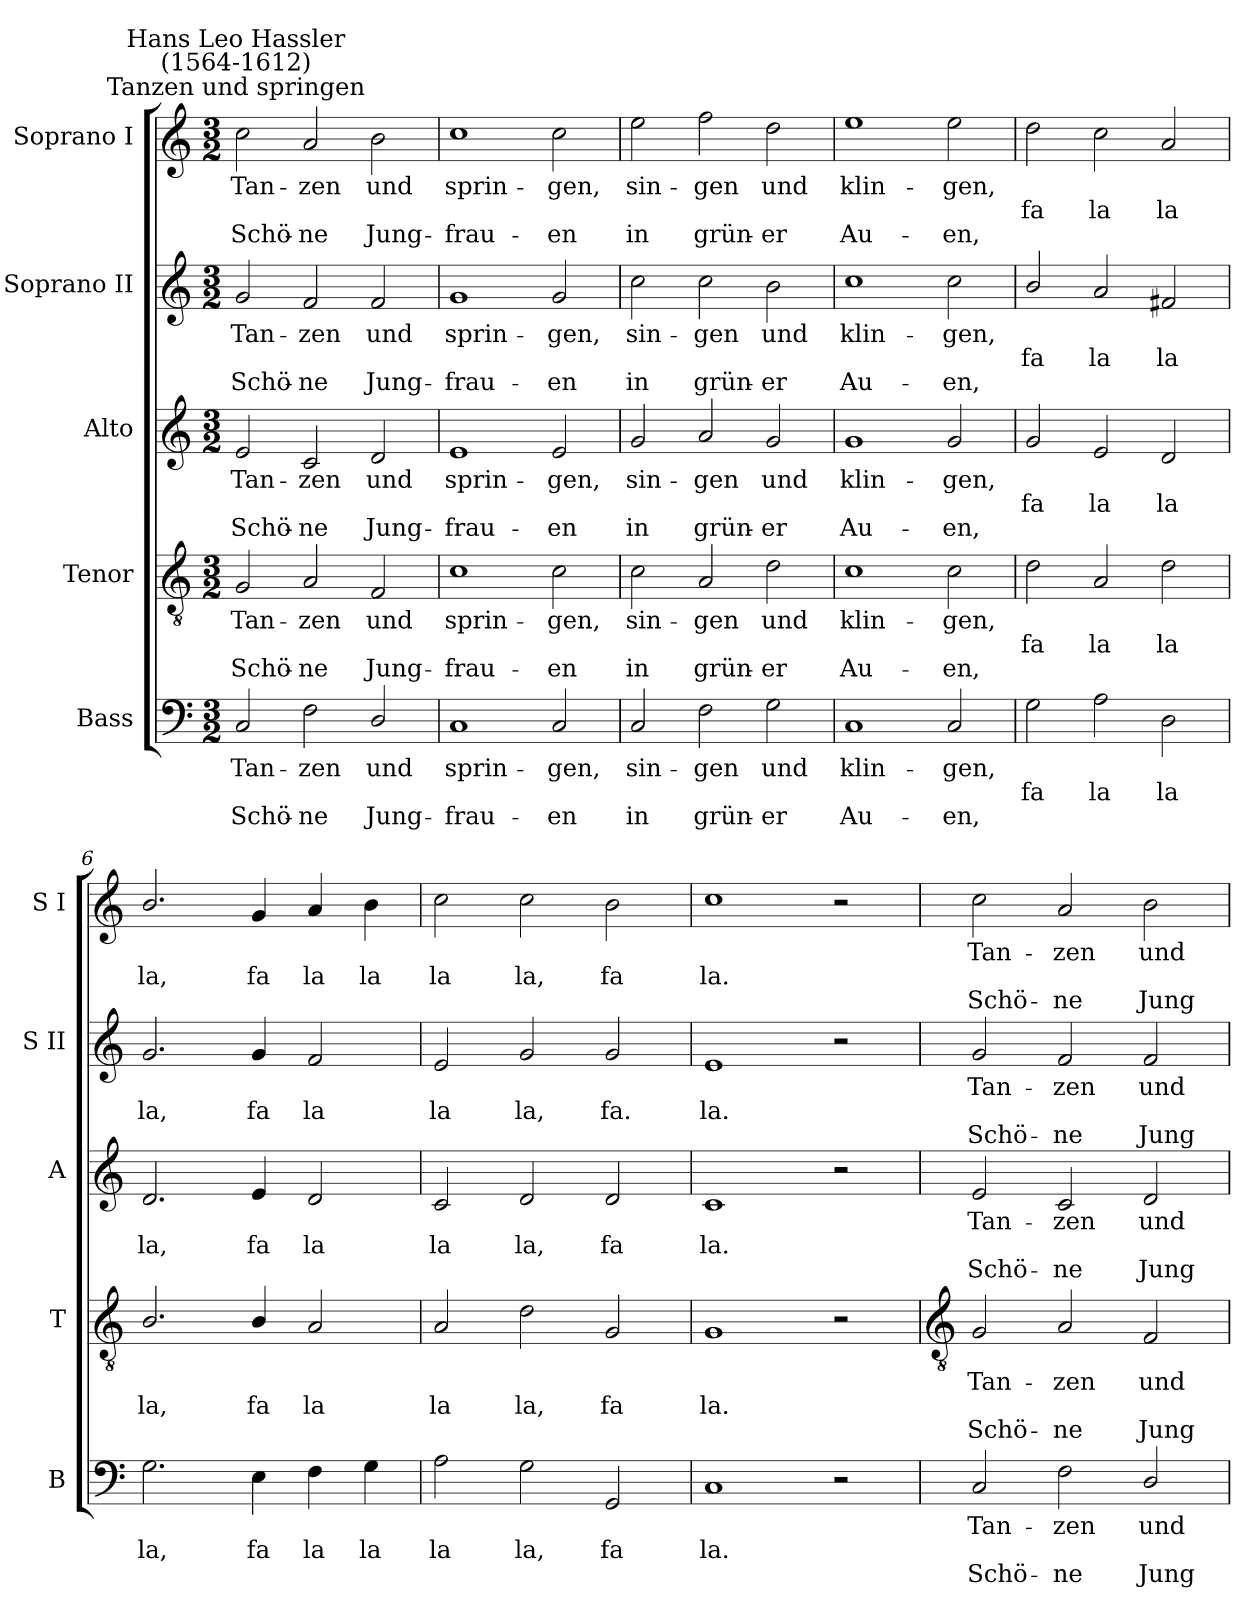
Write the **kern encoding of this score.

**kern	**text	**text	**text	**kern	**text	**text	**text	**kern	**text	**text	**text	**kern	**text	**text	**text	**kern	**text	**text	**text
*part5	*part5	*part5	*part5	*part4	*part4	*part4	*part4	*part3	*part3	*part3	*part3	*part2	*part2	*part2	*part2	*part1	*part1	*part1	*part1
*staff5	*staff5	*staff5	*staff5	*staff4	*staff4	*staff4	*staff4	*staff3	*staff3	*staff3	*staff3	*staff2	*staff2	*staff2	*staff2	*staff1	*staff1	*staff1	*staff1
*I"Bass	*	*	*	*I"Tenor	*	*	*	*I"Alto	*	*	*	*I"Soprano II	*	*	*	*I"Soprano I	*	*	*
*I'B	*	*	*	*I'T	*	*	*	*I'A	*	*	*	*I'S II	*	*	*	*I'S I	*	*	*
*clefF4	*	*	*	*clefGv2	*	*	*	*clefG2	*	*	*	*clefG2	*	*	*	*clefG2	*	*	*
*k[]	*	*	*	*k[]	*	*	*	*k[]	*	*	*	*k[]	*	*	*	*k[]	*	*	*
*C:	*	*	*	*C:	*	*	*	*C:	*	*	*	*C:	*	*	*	*C:	*	*	*
*M3/2	*	*	*	*M3/2	*	*	*	*M3/2	*	*	*	*M3/2	*	*	*	*M3/2	*	*	*
=1	=1	=1	=1	=1	=1	=1	=1	=1	=1	=1	=1	=1	=1	=1	=1	=1	=1	=1	=1
!	!	!	!	!	!	!	!	!	!	!	!	!	!	!	!	!LO:TX:a:cj:t=Tanzen und springen	!	!	!
!	!	!	!	!	!	!	!	!	!	!	!	!	!	!	!	!LO:TX:a:cj:t=Hans Leo Hassler\n(1564-1612)	!	!	!
!	!LO:LY:b	!	!LO:LY:b	!	!LO:LY:b	!	!LO:LY:b	!	!LO:LY:b	!	!LO:LY:b	!	!LO:LY:b	!	!LO:LY:b	!	!LO:LY:b	!	!LO:LY:b
2C	Tan-	.	-Schö-	2G	Tan-	.	-Schö-	2e	Tan-	.	-Schö-	2g	Tan-	.	-Schö-	2cc	Tan-	.	-Schö-
!	!LO:LY:b	!	!LO:LY:b	!	!LO:LY:b	!	!LO:LY:b	!	!LO:LY:b	!	!LO:LY:b	!	!LO:LY:b	!	!LO:LY:b	!	!LO:LY:b	!	!LO:LY:b
2F	-zen	.	ne	2A	-zen	.	ne	2c	-zen	.	ne	2f	-zen	.	ne	2a	-zen	.	ne
!	!LO:LY:b	!	!LO:LY:b	!	!LO:LY:b	!	!LO:LY:b	!	!LO:LY:b	!	!LO:LY:b	!	!LO:LY:b	!	!LO:LY:b	!	!LO:LY:b	!	!LO:LY:b
2D/	und	.	Jung-	2F	und	.	Jung-	2d	und	.	Jung-	2f	und	.	Jung-	2b	und	.	Jung-
=2	=2	=2	=2	=2	=2	=2	=2	=2	=2	=2	=2	=2	=2	=2	=2	=2	=2	=2	=2
!	!LO:LY:b	!	!LO:LY:b	!	!LO:LY:b	!	!LO:LY:b	!	!LO:LY:b	!	!LO:LY:b	!	!LO:LY:b	!	!LO:LY:b	!	!LO:LY:b	!	!LO:LY:b
1C	-sprin-	.	-frau-	1c	-sprin-	.	-frau-	1e	-sprin-	.	-frau-	1g	-sprin-	.	-frau-	1cc	-sprin-	.	-frau-
!	!LO:LY:b	!	!LO:LY:b	!	!LO:LY:b	!	!LO:LY:b	!	!LO:LY:b	!	!LO:LY:b	!	!LO:LY:b	!	!LO:LY:b	!	!LO:LY:b	!	!LO:LY:b
2C	-gen,	.	en	2c	-gen,	.	en	2e	-gen,	.	en	2g	-gen,	.	en	2cc	-gen,	.	en
=3	=3	=3	=3	=3	=3	=3	=3	=3	=3	=3	=3	=3	=3	=3	=3	=3	=3	=3	=3
!	!LO:LY:b	!	!LO:LY:b	!	!LO:LY:b	!	!LO:LY:b	!	!LO:LY:b	!	!LO:LY:b	!	!LO:LY:b	!	!LO:LY:b	!	!LO:LY:b	!	!LO:LY:b
2C	sin-	.	-in	2c	sin-	.	-in	2g	sin-	.	-in	2cc	sin-	.	-in	2ee	sin-	.	-in
!	!LO:LY:b	!	!LO:LY:b	!	!LO:LY:b	!	!LO:LY:b	!	!LO:LY:b	!	!LO:LY:b	!	!LO:LY:b	!	!LO:LY:b	!	!LO:LY:b	!	!LO:LY:b
2F	gen	.	grün-	2A	gen	.	grün-	2a	gen	.	grün-	2cc	gen	.	grün-	2ff	gen	.	grün-
!	!LO:LY:b	!	!LO:LY:b	!	!LO:LY:b	!	!LO:LY:b	!	!LO:LY:b	!	!LO:LY:b	!	!LO:LY:b	!	!LO:LY:b	!	!LO:LY:b	!	!LO:LY:b
2G	-und	.	er	2d	-und	.	er	2g	-und	.	er	2b	-und	.	er	2dd	-und	.	er
=4	=4	=4	=4	=4	=4	=4	=4	=4	=4	=4	=4	=4	=4	=4	=4	=4	=4	=4	=4
!	!LO:LY:b	!	!LO:LY:b	!	!LO:LY:b	!	!LO:LY:b	!	!LO:LY:b	!	!LO:LY:b	!	!LO:LY:b	!	!LO:LY:b	!	!LO:LY:b	!	!LO:LY:b
1C	klin-	.	-Au-	1c	klin-	.	-Au-	1g	klin-	.	-Au-	1cc	klin-	.	-Au-	1ee	klin-	.	-Au-
!	!LO:LY:b	!	!LO:LY:b	!	!LO:LY:b	!	!LO:LY:b	!	!LO:LY:b	!	!LO:LY:b	!	!LO:LY:b	!	!LO:LY:b	!	!LO:LY:b	!	!LO:LY:b
2C	-gen,	.	en,	2c	-gen,	.	en,	2g	-gen,	.	en,	2cc	-gen,	.	en,	2ee	-gen,	.	en,
=5	=5	=5	=5	=5	=5	=5	=5	=5	=5	=5	=5	=5	=5	=5	=5	=5	=5	=5	=5
!	!	!LO:LY:b	!	!	!	!LO:LY:b	!	!	!	!LO:LY:b	!	!	!	!LO:LY:b	!	!	!	!LO:LY:b	!
2G	.	fa	.	2d	.	fa	.	2g	.	fa	.	2b/	.	fa	.	2dd	.	fa	.
!	!	!LO:LY:b	!	!	!	!LO:LY:b	!	!	!	!LO:LY:b	!	!	!	!LO:LY:b	!	!	!	!LO:LY:b	!
2A	.	la	.	2A	.	la	.	2e	.	la	.	2a	.	la	.	2cc	.	la	.
!	!	!LO:LY:b	!	!	!	!LO:LY:b	!	!	!	!LO:LY:b	!	!	!	!LO:LY:b	!	!	!	!LO:LY:b	!
2D	.	la	.	2d	.	la	.	2d	.	la	.	2f#X	.	la	.	2a	.	la	.
=6	=6	=6	=6	=6	=6	=6	=6	=6	=6	=6	=6	=6	=6	=6	=6	=6	=6	=6	=6
!	!	!LO:LY:b	!	!	!	!LO:LY:b	!	!	!	!LO:LY:b	!	!	!	!LO:LY:b	!	!	!	!LO:LY:b	!
2.G	.	la,	.	2.B/	.	la,	.	2.d	.	la,	.	2.g	.	la,	.	2.b/	.	la,	.
!	!	!LO:LY:b	!	!	!	!LO:LY:b	!	!	!	!LO:LY:b	!	!	!	!LO:LY:b	!	!	!	!LO:LY:b	!
4E	.	fa	.	4B/	.	fa	.	4e	.	fa	.	4g	.	fa	.	4g	.	fa	.
!	!	!LO:LY:b	!	!	!	!LO:LY:b	!	!	!	!LO:LY:b	!	!	!	!LO:LY:b	!	!	!	!LO:LY:b	!
4F	.	la	.	2A	.	la	.	2d	.	la	.	2f	.	la	.	4a	.	la	.
!	!	!LO:LY:b	!	!	!	!	!	!	!	!	!	!	!	!	!	!	!	!LO:LY:b	!
4G	.	la	.	.	.	.	.	.	.	.	.	.	.	.	.	4b	.	la	.
=7	=7	=7	=7	=7	=7	=7	=7	=7	=7	=7	=7	=7	=7	=7	=7	=7	=7	=7	=7
!	!	!LO:LY:b	!	!	!	!LO:LY:b	!	!	!	!LO:LY:b	!	!	!	!LO:LY:b	!	!	!	!LO:LY:b	!
2A	.	la	.	2A	.	la	.	2c	.	la	.	2e	.	la	.	2cc	.	la	.
!	!	!LO:LY:b	!	!	!	!LO:LY:b	!	!	!	!LO:LY:b	!	!	!	!LO:LY:b	!	!	!	!LO:LY:b	!
2G	.	la,	.	2d	.	la,	.	2d	.	la,	.	2g	.	la,	.	2cc	.	la,	.
!	!	!LO:LY:b	!	!	!	!LO:LY:b	!	!	!	!LO:LY:b	!	!	!	!LO:LY:b	!	!	!	!LO:LY:b	!
2GG	.	fa	.	2G	.	fa	.	2d	.	fa	.	2g	.	fa.	.	2b	.	fa	.
=8	=8	=8	=8	=8	=8	=8	=8	=8	=8	=8	=8	=8	=8	=8	=8	=8	=8	=8	=8
!	!	!LO:LY:b	!	!	!	!LO:LY:b	!	!	!	!LO:LY:b	!	!	!	!LO:LY:b	!	!	!	!LO:LY:b	!
1C	.	la.	.	1G	.	la.	.	1c	.	la.	.	1e	.	la.	.	1cc	.	la.	.
2r	.	.	.	2r	.	.	.	2r	.	.	.	2r	.	.	.	2r	.	.	.
!!LO:LB:g=z
=9	=9	=9	=9	=9	=9	=9	=9	=9	=9	=9	=9	=9	=9	=9	=9	=9	=9	=9	=9
*	*	*	*	*clefGv2	*	*	*	*	*	*	*	*	*	*	*	*	*	*	*
!	!LO:LY:b	!	!LO:LY:b	!	!LO:LY:b	!	!LO:LY:b	!	!LO:LY:b	!	!LO:LY:b	!	!LO:LY:b	!	!LO:LY:b	!	!LO:LY:b	!	!LO:LY:b
2C	Tan-	.	-Schö-	2G	Tan-	.	-Schö-	2e	Tan-	.	-Schö-	2g	Tan-	.	-Schö-	2cc	Tan-	.	-Schö-
!	!LO:LY:b	!	!LO:LY:b	!	!LO:LY:b	!	!LO:LY:b	!	!LO:LY:b	!	!LO:LY:b	!	!LO:LY:b	!	!LO:LY:b	!	!LO:LY:b	!	!LO:LY:b
2F	-zen	.	ne	2A	-zen	.	ne	2c	-zen	.	ne	2f	-zen	.	ne	2a	-zen	.	ne
!	!LO:LY:b	!	!LO:LY:b	!	!LO:LY:b	!	!LO:LY:b	!	!LO:LY:b	!	!LO:LY:b	!	!LO:LY:b	!	!LO:LY:b	!	!LO:LY:b	!	!LO:LY:b
2D/	und	.	Jung-	2F	und	.	Jung-	2d	und	.	Jung-	2f	und	.	Jung-	2b	und	.	Jung-
=	=	=	=	=	=	=	=	=	=	=	=	=	=	=	=	=	=	=	=
*-	*-	*-	*-	*-	*-	*-	*-	*-	*-	*-	*-	*-	*-	*-	*-	*-	*-	*-	*-
